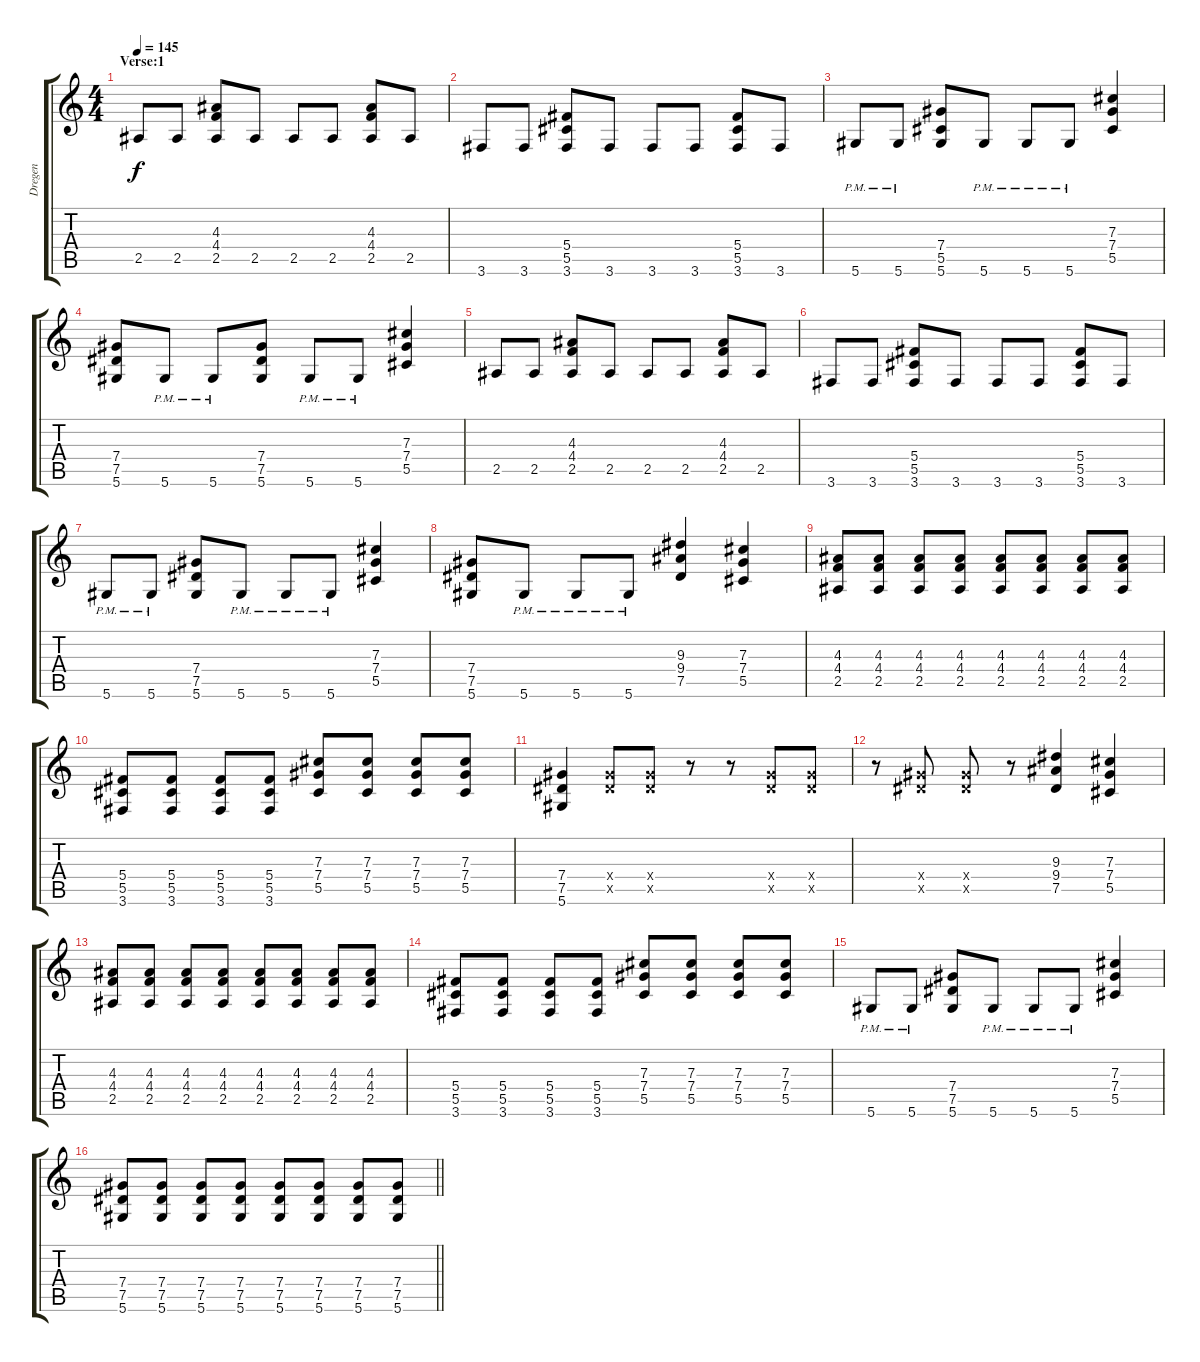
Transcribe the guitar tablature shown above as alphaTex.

\track ("Dregen" "Dregen") {instrument overdrivenguitar}
\staff {score tabs}
\tuning (Eb4 Bb3 Gb3 Db3 Ab2 Eb2) {hide}
\ts (4 4)
\section ("" "Verse:1")
\tempo 145
\clef g2
\ks c
2.5.8{dy f} 2.5.8 (4.3 4.4 2.5).8 2.5.8 2.5.8 2.5.8 (4.3 4.4 2.5).8 2.5.8 |
3.6.8 3.6.8 (5.4 5.5 3.6).8 3.6.8 3.6.8 3.6.8 (5.4 5.5 3.6).8 3.6.8 |
5.6{pm}.8 5.6{pm}.8 (7.4 5.5 5.6).8 5.6{pm}.8 5.6{pm}.8 5.6{pm}.8 (7.3 7.4 5.5).4 |
(7.4 7.5 5.6).8 5.6{pm}.8 5.6{pm}.8 (7.4 7.5 5.6).8 5.6{pm}.8 5.6{pm}.8 (7.3 7.4 5.5).4 |
2.5.8 2.5.8 (4.3 4.4 2.5).8 2.5.8 2.5.8 2.5.8 (4.3 4.4 2.5).8 2.5.8 |
3.6.8 3.6.8 (5.4 5.5 3.6).8 3.6.8 3.6.8 3.6.8 (5.4 5.5 3.6).8 3.6.8 |
5.6{pm}.8 5.6{pm}.8 (7.4 7.5 5.6).8 5.6{pm}.8 5.6{pm}.8 5.6{pm}.8 (7.3 7.4 5.5).4 |
(7.4 7.5 5.6).8 5.6{pm}.8 5.6{pm}.8 5.6{pm}.8 (9.3 9.4 7.5).4 (7.3 7.4 5.5).4 |
(4.3 4.4 2.5).8 (4.3 4.4 2.5).8 (4.3 4.4 2.5).8 (4.3 4.4 2.5).8 (4.3 4.4 2.5).8 (4.3 4.4 2.5).8 (4.3 4.4 2.5).8 (4.3 4.4 2.5).8 |
(5.4 5.5 3.6).8 (5.4 5.5 3.6).8 (5.4 5.5 3.6).8 (5.4 5.5 3.6).8 (7.3 7.4 5.5).8 (7.3 7.4 5.5).8 (7.3 7.4 5.5).8 (7.3 7.4 5.5).8 |
(7.4 7.5 5.6).4 (7.4{x} 7.5{x}).8 (7.4{x} 7.5{x}).8 r.8 r.8 (7.4{x} 7.5{x}).8 (7.4{x} 7.5{x}).8 |
r.8 (7.4{x} 7.5{x}).8 (7.4{x} 7.5{x}).8 r.8 (9.3 9.4 7.5).4 (7.3 7.4 5.5).4 |
(4.3 4.4 2.5).8 (4.3 4.4 2.5).8 (4.3 4.4 2.5).8 (4.3 4.4 2.5).8 (4.3 4.4 2.5).8 (4.3 4.4 2.5).8 (4.3 4.4 2.5).8 (4.3 4.4 2.5).8 |
(5.4 5.5 3.6).8 (5.4 5.5 3.6).8 (5.4 5.5 3.6).8 (5.4 5.5 3.6).8 (7.3 7.4 5.5).8 (7.3 7.4 5.5).8 (7.3 7.4 5.5).8 (7.3 7.4 5.5).8 |
5.6{pm}.8 5.6{pm}.8 (7.4 7.5 5.6).8 5.6{pm}.8 5.6{pm}.8 5.6{pm}.8 (7.3 7.4 5.5).4 |
\barLineRight lightlight
(7.4 7.5 5.6).8 (7.4 7.5 5.6).8 (7.4 7.5 5.6).8 (7.4 7.5 5.6).8 (7.4 7.5 5.6).8 (7.4 7.5 5.6).8 (7.4 7.5 5.6).8 (7.4 7.5 5.6).8
